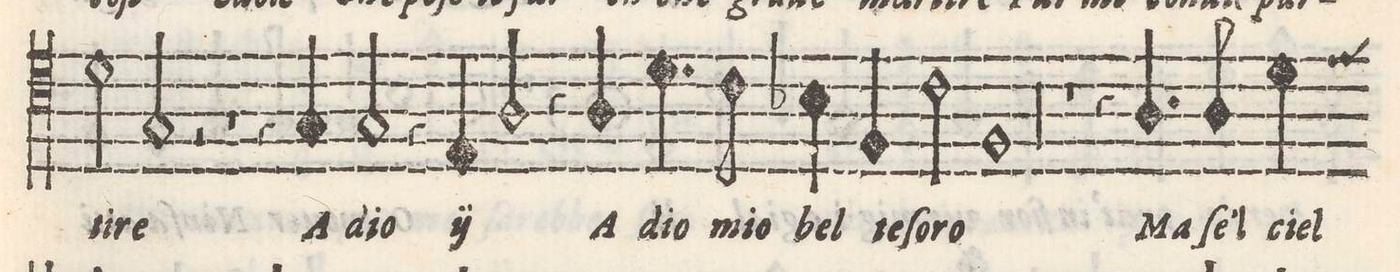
**kern	**text
*I"BASSO	*
*clefC4	*
*k[]	*
*met(c)	*
*M2/1	*
2d\	-ti-
2G/	-re
2r	.
=21-	=21-
1r	.
4r	.
4G/	A
2G/	dio
=22-	=22-
4r	.
4E/	/A
2A/	dio/
4r	.
4A/	A
4.d\	dio
8c\	mio
=23-	=23-
4B-X\	bel
4F/	te-
2c\	-ſo-
1F	-ro
=24-	=24-
0r	.
=25-	=25-
0r	.
=26-	=26-
1r	.
4r	.
4.A/	Ma
8A/	ſe`l
4d\	ciel
=27-	=27-
*-	*-
